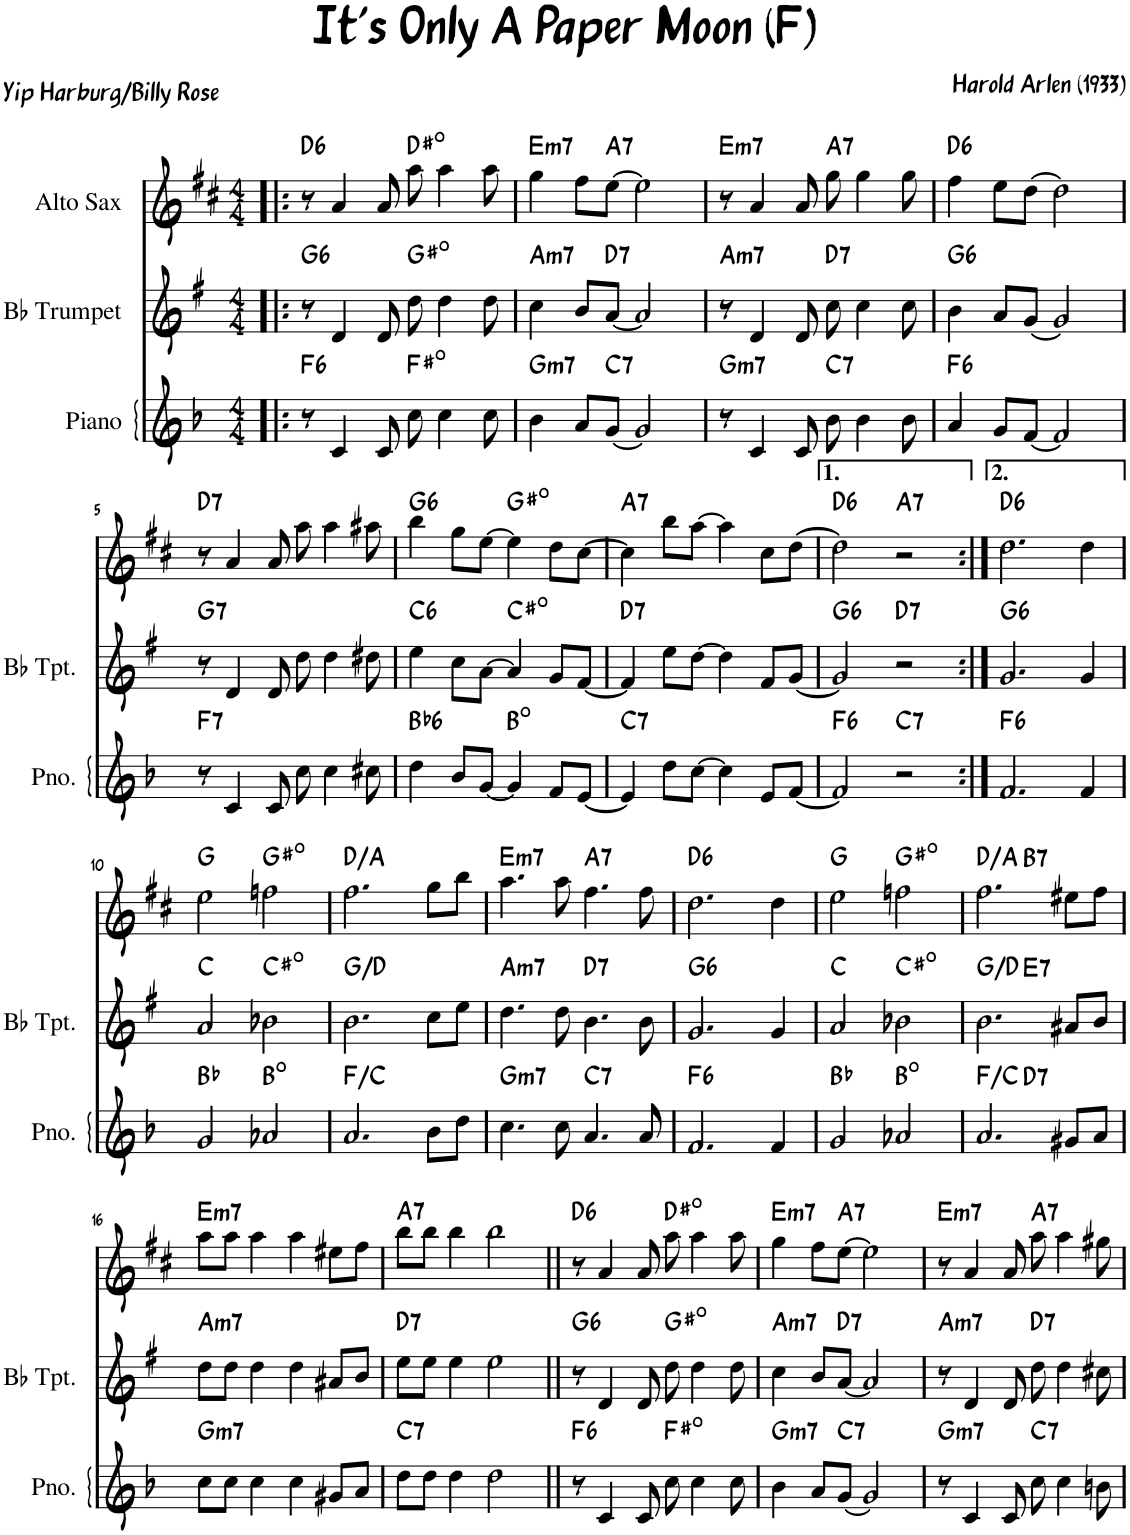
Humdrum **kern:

**kern	**harte	**kern	**harte	**kern	**harte
*part3	*part3	*part2	*part2	*part1	*part1
*staff3	*	*staff2	*	*staff1	*
*I"Piano	*	*I"Bb Trumpet	*	*I"Alto Sax	*
*I'Pno.	*	*I'Bb Tpt.	*	*I'Sax	*
*clefG2	*	*clefG2	*	*clefG2	*
*	*	*Trd1c2	*	*Trd5c9	*
*k[b-]	*	*k[f#]	*	*k[f#c#]	*
*M4/4	*	*M4/4	*	*M4/4	*
=1!|:	=1!|:	=1!|:	=1!|:	=1!|:	=1!|:
!	!LO:H:kt=6	!	!LO:H:kt=6	!	!LO:H:kt=6
8r	F:maj6	8r	G:maj6	8r	D:maj6
4c/	.	4d/	.	4a/	.
8c/	.	8d/	.	8a/	.
8cc\	F#:dim	8dd\	G#:dim	8aa\	D#:dim
4cc\	.	4dd\	.	4aa\	.
8cc\	.	8dd\	.	8aa\	.
=2	=2	=2	=2	=2	=2
!	!LO:H:kt=m7	!	!LO:H:kt=m7	!	!LO:H:kt=m7
4b-\	G:min7	4cc\	A:min7	4gg\	E:min7
8a/L	.	8b/L	.	8ff#\L	.
!	!LO:H:kt=7	!	!LO:H:kt=7	!	!LO:H:kt=7
[8g/J	C:7	[8a/J	D:7	[8ee\J	A:7
2g/]	.	2a/]	.	2ee\]	.
=3	=3	=3	=3	=3	=3
!	!LO:H:kt=m7	!	!LO:H:kt=m7	!	!LO:H:kt=m7
8r	G:min7	8r	A:min7	8r	E:min7
4c/	.	4d/	.	4a/	.
8c/	.	8d/	.	8a/	.
!	!LO:H:kt=7	!	!LO:H:kt=7	!	!LO:H:kt=7
8b-\	C:7	8cc\	D:7	8gg\	A:7
4b-\	.	4cc\	.	4gg\	.
8b-\	.	8cc\	.	8gg\	.
=4	=4	=4	=4	=4	=4
!	!LO:H:kt=6	!	!LO:H:kt=6	!	!LO:H:kt=6
4a/	F:maj6	4b\	G:maj6	4ff#\	D:maj6
8g/L	.	8a/L	.	8ee\L	.
[8f/J	.	[8g/J	.	[8dd\J	.
2f/]	.	2g/]	.	2dd\]	.
!!LO:LB:g=z
=5	=5	=5	=5	=5	=5
!	!LO:H:kt=7	!	!LO:H:kt=7	!	!LO:H:kt=7
8r	F:7	8r	G:7	8r	D:7
4c/	.	4d/	.	4a/	.
8c/	.	8d/	.	8a/	.
8cc\	.	8dd\	.	8aa\	.
4cc\	.	4dd\	.	4aa\	.
8cc#X\	.	8dd#X\	.	8aa#X\	.
=6	=6	=6	=6	=6	=6
!	!LO:H:kt=6	!	!LO:H:kt=6	!	!LO:H:kt=6
4dd\	Bb:maj6	4ee\	C:maj6	4bb\	G:maj6
8b-/L	.	8cc\L	.	8gg\L	.
[8g/J	.	[8a\J	.	[8ee\J	.
4g/]	B:dim	4a/]	C#:dim	4ee\]	G#:dim
8f/L	.	8g/L	.	8dd\L	.
[8e/J	.	[8f#/J	.	[8cc#\J	.
=7	=7	=7	=7	=7	=7
!	!LO:H:kt=7	!	!LO:H:kt=7	!	!LO:H:kt=7
4e/]	C:7	4f#/]	D:7	4cc#\]	A:7
8dd\L	.	8ee\L	.	8bb\L	.
[8cc\J	.	[8dd\J	.	[8aa\J	.
4cc\]	.	4dd\]	.	4aa\]	.
8e/L	.	8f#/L	.	8cc#\L	.
[8f/J	.	[8g/J	.	[8dd\J	.
=8	=8	=8	=8	=8	=8
!	!LO:H:kt=6	!	!LO:H:kt=6	!	!LO:H:kt=6
2f/]	F:maj6	2g/]	G:maj6	2dd\]	D:maj6
!	!LO:H:kt=7	!	!LO:H:kt=7	!	!LO:H:kt=7
2r	C:7	2r	D:7	2r	A:7
=9:|!	=9:|!	=9:|!	=9:|!	=9:|!	=9:|!
!	!LO:H:kt=6	!	!LO:H:kt=6	!	!LO:H:kt=6
2.f/	F:maj6	2.g/	G:maj6	2.dd\	D:maj6
4f/	.	4g/	.	4dd\	.
!!LO:LB:g=z
=10	=10	=10	=10	=10	=10
2g/	Bb:maj	2a/	C:maj	2ee\	G:maj
2a-X/	B:dim	2b-X\	C#:dim	2ffn\	G#:dim
=11	=11	=11	=11	=11	=11
2.a/	F:maj/5	2.b\	G:maj/5	2.ff#\	D:maj/5
8b-\L	.	8cc\L	.	8gg\L	.
8dd\J	.	8ee\J	.	8bb\J	.
=12	=12	=12	=12	=12	=12
!	!LO:H:kt=m7	!	!LO:H:kt=m7	!	!LO:H:kt=m7
4.cc\	G:min7	4.dd\	A:min7	4.aa\	E:min7
8cc\	.	8dd\	.	8aa\	.
!	!LO:H:kt=7	!	!LO:H:kt=7	!	!LO:H:kt=7
4.a/	C:7	4.b\	D:7	4.ff#\	A:7
8a/	.	8b\	.	8ff#\	.
=13	=13	=13	=13	=13	=13
!	!LO:H:kt=6	!	!LO:H:kt=6	!	!LO:H:kt=6
2.f/	F:maj6	2.g/	G:maj6	2.dd\	D:maj6
4f/	.	4g/	.	4dd\	.
=14	=14	=14	=14	=14	=14
2g/	Bb:maj	2a/	C:maj	2ee\	G:maj
2a-X/	B:dim	2b-X\	C#:dim	2ffn\	G#:dim
=15	=15	=15	=15	=15	=15
2.a/	F:maj/5	2.b\	G:maj/5	2.ff#\	D:maj/5
!	!LO:H:kt=7	!	!LO:H:kt=7	!	!LO:H:kt=7
8g#X/L	D:7	8a#X/L	E:7	8ee#X\L	B:7
8a/J	.	8b/J	.	8ff#\J	.
!!LO:LB:g=z
=16	=16	=16	=16	=16	=16
!	!LO:H:kt=m7	!	!LO:H:kt=m7	!	!LO:H:kt=m7
8cc\L	G:min7	8dd\L	A:min7	8aa\L	E:min7
8cc\J	.	8dd\J	.	8aa\J	.
4cc\	.	4dd\	.	4aa\	.
4cc\	.	4dd\	.	4aa\	.
8g#X/L	.	8a#X/L	.	8ee#X\L	.
8a/J	.	8b/J	.	8ff#\J	.
=17	=17	=17	=17	=17	=17
!	!LO:H:kt=7	!	!LO:H:kt=7	!	!LO:H:kt=7
8dd\L	C:7	8ee\L	D:7	8bb\L	A:7
8dd\J	.	8ee\J	.	8bb\J	.
4dd\	.	4ee\	.	4bb\	.
2dd\	.	2ee\	.	2bb\	.
=18||	=18||	=18||	=18||	=18||	=18||
!	!LO:H:kt=6	!	!LO:H:kt=6	!	!LO:H:kt=6
8r	F:maj6	8r	G:maj6	8r	D:maj6
4c/	.	4d/	.	4a/	.
8c/	.	8d/	.	8a/	.
8cc\	F#:dim	8dd\	G#:dim	8aa\	D#:dim
4cc\	.	4dd\	.	4aa\	.
8cc\	.	8dd\	.	8aa\	.
=19	=19	=19	=19	=19	=19
!	!LO:H:kt=m7	!	!LO:H:kt=m7	!	!LO:H:kt=m7
4b-\	G:min7	4cc\	A:min7	4gg\	E:min7
8a/L	.	8b/L	.	8ff#\L	.
!	!LO:H:kt=7	!	!LO:H:kt=7	!	!LO:H:kt=7
[8g/J	C:7	[8a/J	D:7	[8ee\J	A:7
2g/]	.	2a/]	.	2ee\]	.
=20	=20	=20	=20	=20	=20
!	!LO:H:kt=m7	!	!LO:H:kt=m7	!	!LO:H:kt=m7
8r	G:min7	8r	A:min7	8r	E:min7
4c/	.	4d/	.	4a/	.
8c/	.	8d/	.	8a/	.
!	!LO:H:kt=7	!	!LO:H:kt=7	!	!LO:H:kt=7
8cc\	C:7	8dd\	D:7	8aa\	A:7
4cc\	.	4dd\	.	4aa\	.
8bn\	.	8cc#X\	.	8gg#X\	.
=	=	=	=	=	=
*-	*-	*-	*-	*-	*-
